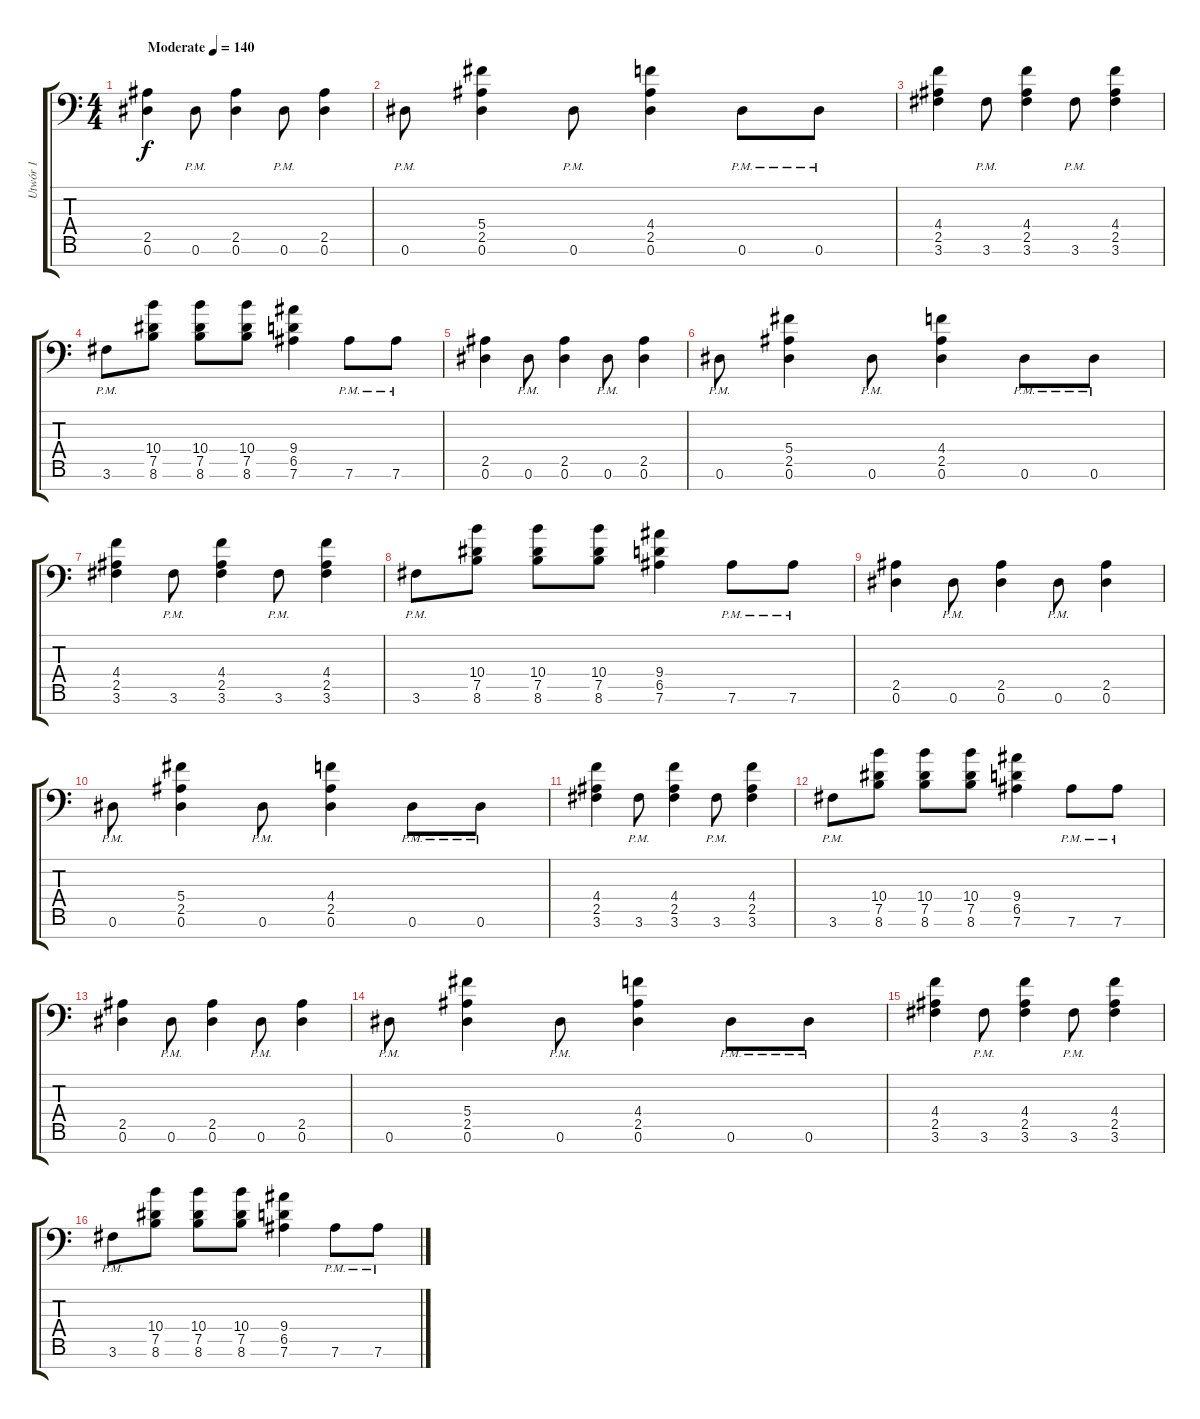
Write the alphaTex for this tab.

\track ("Utwór 1" "Utwór 1") {instrument distortionguitar}
\staff {score tabs}
\tuning (Eb4 Bb3 Gb3 Db3 Ab2 Eb2 Bb1) {hide}
\ts (4 4)
\tempo (140 "Moderate")
\clef f4
\ks c
(2.5 0.6).4{dy f instrument distortionguitar} 0.6{pm}.8 (2.5 0.6).4 0.6{pm}.8 (2.5 0.6).4 |
0.6{pm}.8 (5.4 2.5 0.6).4 0.6{pm}.8 (4.4 2.5 0.6).4 0.6{pm}.8 0.6{pm}.8 |
(4.4 2.5 3.6).4 3.6{pm}.8 (4.4 2.5 3.6).4 3.6{pm}.8 (4.4 2.5 3.6).4 |
3.6{pm}.8 (10.4 7.5 8.6).8 (10.4 7.5 8.6).8 (10.4 7.5 8.6).8 (9.4 6.5 7.6).4 7.6{pm}.8 7.6{pm}.8 |
(2.5 0.6).4 0.6{pm}.8 (2.5 0.6).4 0.6{pm}.8 (2.5 0.6).4 |
0.6{pm}.8 (5.4 2.5 0.6).4 0.6{pm}.8 (4.4 2.5 0.6).4 0.6{pm}.8 0.6{pm}.8 |
(4.4 2.5 3.6).4 3.6{pm}.8 (4.4 2.5 3.6).4 3.6{pm}.8 (4.4 2.5 3.6).4 |
3.6{pm}.8 (10.4 7.5 8.6).8 (10.4 7.5 8.6).8 (10.4 7.5 8.6).8 (9.4 6.5 7.6).4 7.6{pm}.8 7.6{pm}.8 |
(2.5 0.6).4 0.6{pm}.8 (2.5 0.6).4 0.6{pm}.8 (2.5 0.6).4 |
0.6{pm}.8 (5.4 2.5 0.6).4 0.6{pm}.8 (4.4 2.5 0.6).4 0.6{pm}.8 0.6{pm}.8 |
(4.4 2.5 3.6).4 3.6{pm}.8 (4.4 2.5 3.6).4 3.6{pm}.8 (4.4 2.5 3.6).4 |
3.6{pm}.8 (10.4 7.5 8.6).8 (10.4 7.5 8.6).8 (10.4 7.5 8.6).8 (9.4 6.5 7.6).4 7.6{pm}.8 7.6{pm}.8 |
(2.5 0.6).4 0.6{pm}.8 (2.5 0.6).4 0.6{pm}.8 (2.5 0.6).4 |
0.6{pm}.8 (5.4 2.5 0.6).4 0.6{pm}.8 (4.4 2.5 0.6).4 0.6{pm}.8 0.6{pm}.8 |
(4.4 2.5 3.6).4 3.6{pm}.8 (4.4 2.5 3.6).4 3.6{pm}.8 (4.4 2.5 3.6).4 |
3.6{pm}.8 (10.4 7.5 8.6).8 (10.4 7.5 8.6).8 (10.4 7.5 8.6).8 (9.4 6.5 7.6).4 7.6{pm}.8 7.6{pm}.8
